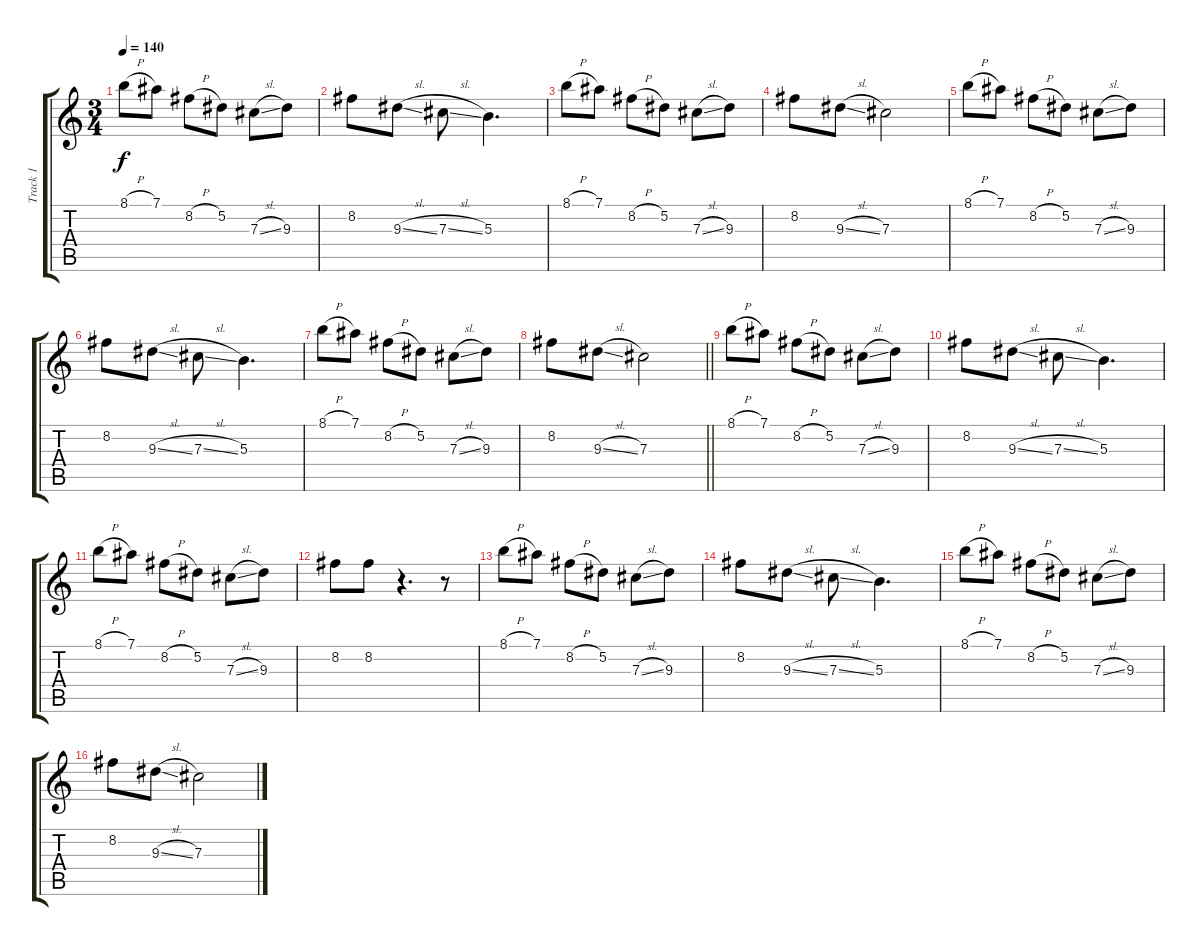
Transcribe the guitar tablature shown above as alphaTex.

\track ("Track 1" "Track 1") {instrument electricguitarjazz}
\staff {score tabs}
\tuning (Eb4 Bb3 Gb3 Db3 Ab2 Eb2) {hide}
\ts (3 4)
\tempo 140
\clef g2
\ks c
8.1{h}.8{dy f} 7.1.8 8.2{h}.8 5.2.8 7.3{sl}.8 9.3.8 |
8.2.8 9.3{sl}.8 7.3{sl}.8 5.3.4{d} |
8.1{h}.8 7.1.8 8.2{h}.8 5.2.8 7.3{sl}.8 9.3.8 |
8.2.8 9.3{sl}.8 7.3.2 |
8.1{h}.8 7.1.8 8.2{h}.8 5.2.8 7.3{sl}.8 9.3.8 |
8.2.8 9.3{sl}.8 7.3{sl}.8 5.3.4{d} |
8.1{h}.8 7.1.8 8.2{h}.8 5.2.8 7.3{sl}.8 9.3.8 |
\barLineRight lightlight
8.2.8 9.3{sl}.8 7.3.2 |
8.1{h}.8 7.1.8 8.2{h}.8 5.2.8 7.3{sl}.8 9.3.8 |
8.2.8 9.3{sl}.8 7.3{sl}.8 5.3.4{d} |
8.1{h}.8 7.1.8 8.2{h}.8 5.2.8 7.3{sl}.8 9.3.8 |
8.2.8 8.2.8 r.4{d} r.8 |
8.1{h}.8 7.1.8 8.2{h}.8 5.2.8 7.3{sl}.8 9.3.8 |
8.2.8 9.3{sl}.8 7.3{sl}.8 5.3.4{d} |
8.1{h}.8 7.1.8 8.2{h}.8 5.2.8 7.3{sl}.8 9.3.8 |
8.2.8 9.3{sl}.8 7.3.2
